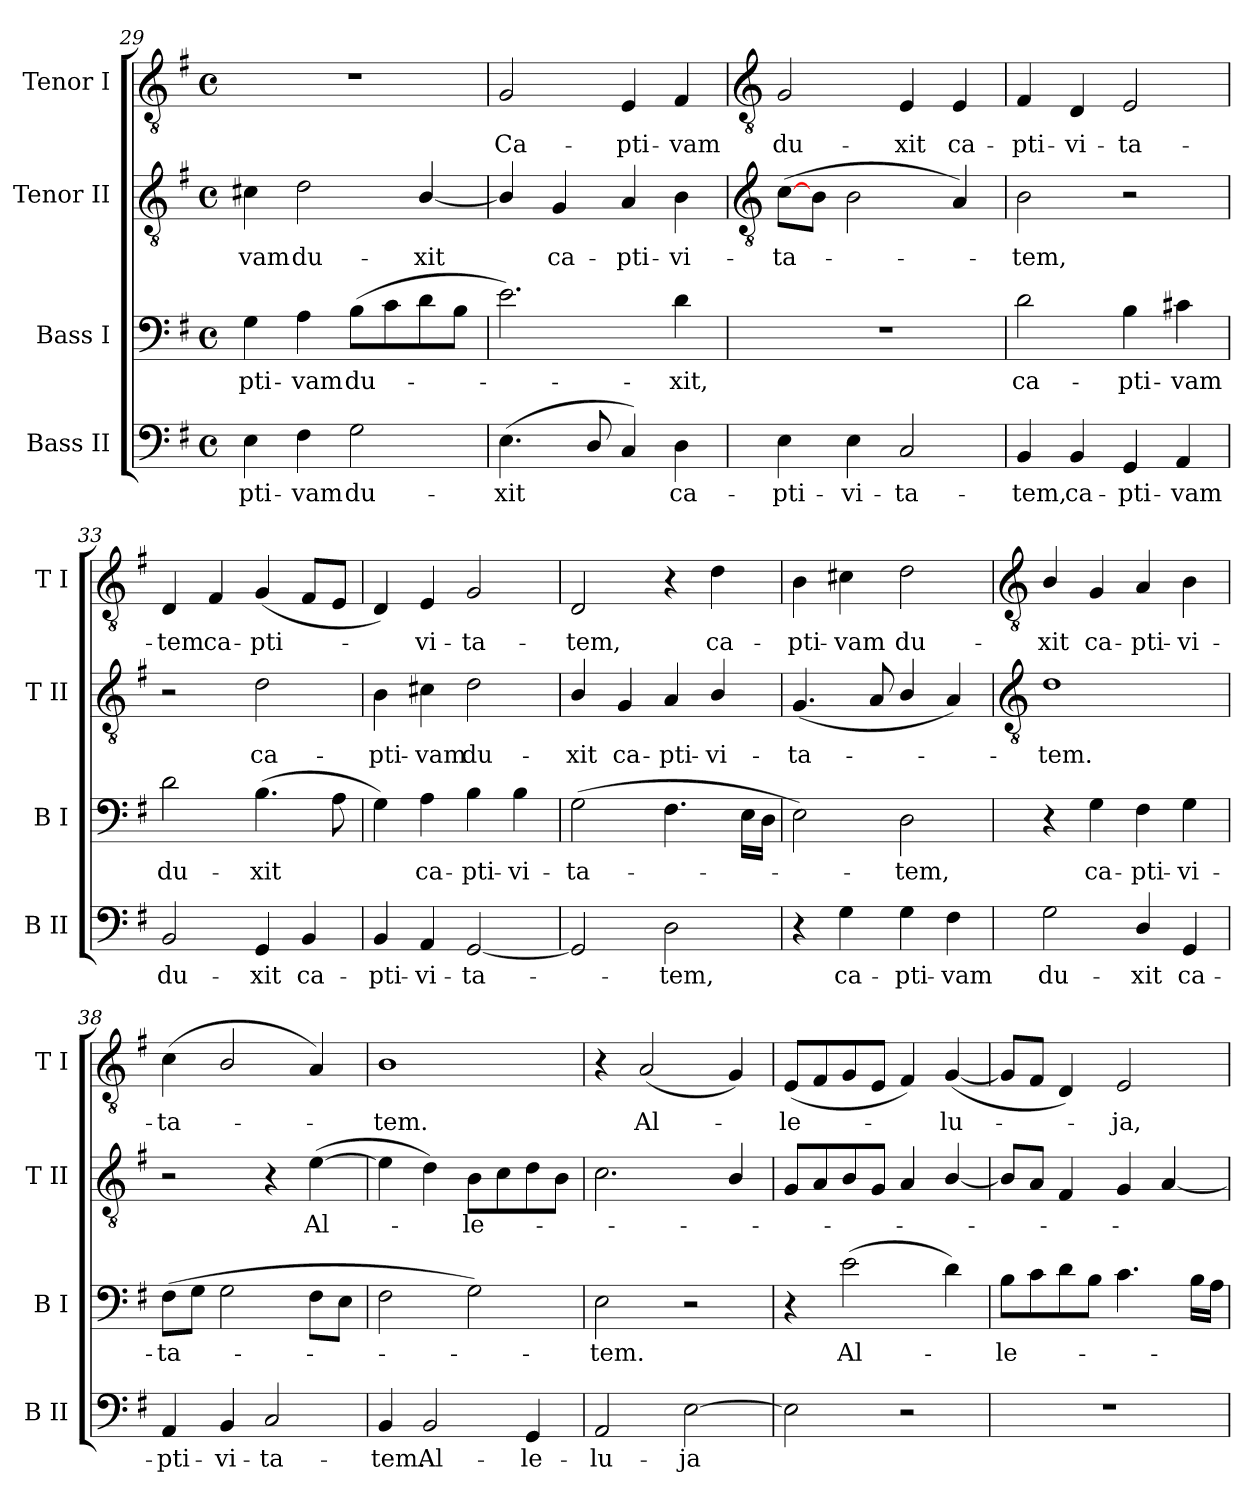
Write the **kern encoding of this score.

**kern	**text	**kern	**text	**kern	**text	**kern	**text
*part4	*part4	*part3	*part3	*part2	*part2	*part1	*part1
*staff4	*staff4	*staff3	*staff3	*staff2	*staff2	*staff1	*staff1
*I"Bass II	*	*I"Bass I	*	*I"Tenor II	*	*I"Tenor I	*
*I'B II	*	*I'B I	*	*I'T II	*	*I'T I	*
*clefF4	*	*clefF4	*	*clefGv2	*	*clefGv2	*
*k[f#]	*	*k[f#]	*	*k[f#]	*	*k[f#]	*
*G:	*	*G:	*	*G:	*	*G:	*
*M4/4	*	*M4/4	*	*M4/4	*	*M4/4	*
*met(c)	*	*met(c)	*	*met(c)	*	*met(c)	*
=29	=29	=29	=29	=29	=29	=29	=29
!	!LO:LY:b	!	!LO:LY:b	!	!LO:LY:b	!	!
4E	-pti-	4G	-pti-	4c#X	-vam	1r	.
!	!LO:LY:b	!	!LO:LY:b	!	!LO:LY:b	!	!
4F#	-vam	4A	-vam	2d	du-	.	.
!	!LO:LY:b	!	!LO:LY:b	!	!	!	!
2G	du-	(>8BL	du-	.	.	.	.
.	.	8c	.	.	.	.	.
!	!	!	!	!	!LO:LY:b	!	!
.	.	8d	.	[4B/	-xit	.	.
.	.	8BJ	.	.	.	.	.
=30	=30	=30	=30	=30	=30	=30	=30
!	!LO:LY:b	!	!	!	!	!	!LO:LY:b
(<4.E	-xit	2.e)	.	4B/]	.	2G	Ca-
!	!	!	!	!	!LO:LY:b	!	!
.	.	.	.	4G	ca-	.	.
8D/	.	.	.	.	.	.	.
!	!	!	!	!	!LO:LY:b	!	!LO:LY:b
4C)	.	.	.	4A	-pti-	4E	-pti-
!	!LO:LY:b	!	!LO:LY:b	!	!LO:LY:b	!	!LO:LY:b
4D	ca-	4d	xit,	4B	-vi-	4F#	-vam
!!LO:LB:g=z
=31	=31	=31	=31	=31	=31	=31	=31
*	*	*	*	*clefGv2	*	*clefGv2	*
!	!LO:LY:b	!	!	!	!LO:LY:b	!	!LO:LY:b
4E	-pti-	1r	.	(>[8cL	-ta-	2G	du-
.	.	.	.	8BJ	.	.	.
!	!LO:LY:b	!	!	!	!	!	!
4E	-vi-	.	.	2B\	.	.	.
!	!LO:LY:b	!	!	!	!	!	!LO:LY:b
2C	-ta-	.	.	.	.	4E	-xit
!	!	!	!	!	!	!	!LO:LY:b
.	.	.	.	4A)	.	4E	ca-
=32	=32	=32	=32	=32	=32	=32	=32
!	!LO:LY:b	!	!LO:LY:b	!	!LO:LY:b	!	!LO:LY:b
4BB	-tem,	2d	ca-	2B	tem,	4F#	-pti-
!	!LO:LY:b	!	!	!	!	!	!LO:LY:b
4BB	ca-	.	.	.	.	4D	-vi-
!	!LO:LY:b	!	!LO:LY:b	!	!	!	!LO:LY:b
4GG	-pti-	4B	-pti-	2r	.	2E	-ta-
!	!LO:LY:b	!	!LO:LY:b	!	!	!	!
4AA	-vam	4c#X	-vam	.	.	.	.
=33	=33	=33	=33	=33	=33	=33	=33
!	!LO:LY:b	!	!LO:LY:b	!	!	!	!LO:LY:b
2BB	du-	2d	du-	2r	.	4D	-tem
!	!	!	!	!	!	!	!LO:LY:b
.	.	.	.	.	.	4F#	ca-
!	!LO:LY:b	!	!LO:LY:b	!	!LO:LY:b	!	!LO:LY:b
4GG	-xit	(>4.B	-xit	2d	ca-	(<4G	-pti-
!	!LO:LY:b	!	!	!	!	!	!
4BB	ca-	.	.	.	.	8F#L	.
.	.	8A	.	.	.	8EJ	.
=34	=34	=34	=34	=34	=34	=34	=34
!	!LO:LY:b	!	!	!	!LO:LY:b	!	!
4BB	-pti-	4G)	.	4B	-pti-	4D)	.
!	!LO:LY:b	!	!LO:LY:b	!	!LO:LY:b	!	!LO:LY:b
4AA	-vi-	4A	ca-	4c#X	-vam	4E	vi-
!	!LO:LY:b	!	!LO:LY:b	!	!LO:LY:b	!	!LO:LY:b
[2GG	-ta-	4B	-pti-	2d	du-	2G	-ta-
!	!	!	!LO:LY:b	!	!	!	!
.	.	4B	-vi-	.	.	.	.
=35	=35	=35	=35	=35	=35	=35	=35
!	!	!	!LO:LY:b	!	!LO:LY:b	!	!LO:LY:b
2GG]	.	(>2G	-ta-	4B/	-xit	2D	-tem,
!	!	!	!	!	!LO:LY:b	!	!
.	.	.	.	4G	ca-	.	.
!	!LO:LY:b	!	!	!	!LO:LY:b	!	!
2D	tem,	4.F#	.	4A	-pti-	4r	.
!	!	!	!	!	!LO:LY:b	!	!LO:LY:b
.	.	.	.	4B/	-vi-	4d	ca-
.	.	16ELL	.	.	.	.	.
.	.	16DJJ	.	.	.	.	.
=36	=36	=36	=36	=36	=36	=36	=36
!	!	!	!	!	!LO:LY:b	!	!LO:LY:b
4r	.	2E)	.	(<4.G	-ta-	4B	-pti-
!	!LO:LY:b	!	!	!	!	!	!LO:LY:b
4G	ca-	.	.	.	.	4c#X	-vam
.	.	.	.	8A	.	.	.
!	!LO:LY:b	!	!LO:LY:b	!	!	!	!LO:LY:b
4G	-pti-	2D	tem,	4B/	.	2d	du-
!	!LO:LY:b	!	!	!	!	!	!
4F#	-vam	.	.	4A)	.	.	.
!!LO:LB:g=z
=37	=37	=37	=37	=37	=37	=37	=37
*	*	*	*	*clefGv2	*	*clefGv2	*
!	!LO:LY:b	!	!	!	!LO:LY:b	!	!LO:LY:b
2G	du-	4r	.	1d	tem.	4B/	-xit
!	!	!	!LO:LY:b	!	!	!	!LO:LY:b
.	.	4G	ca-	.	.	4G	ca-
!	!LO:LY:b	!	!LO:LY:b	!	!	!	!LO:LY:b
4D/	-xit	4F#	-pti-	.	.	4A	-pti-
!	!LO:LY:b	!	!LO:LY:b	!	!	!	!LO:LY:b
4GG	ca-	4G	-vi-	.	.	4B	-vi-
=38	=38	=38	=38	=38	=38	=38	=38
!	!LO:LY:b	!	!LO:LY:b	!	!	!	!LO:LY:b
4AA	-pti-	(>8F#L	-ta-	2r	.	(<4c	-ta-
.	.	8GJ	.	.	.	.	.
!	!LO:LY:b	!	!	!	!	!	!
4BB	-vi-	2G	.	.	.	2B/	.
!	!LO:LY:b	!	!	!	!	!	!
2C	-ta-	.	.	4r	.	.	.
!	!	!	!	!	!LO:LY:b	!	!
.	.	8F#L	.	(>[4e	Al-	4A)	.
.	.	8EJ	.	.	.	.	.
=39	=39	=39	=39	=39	=39	=39	=39
!	!LO:LY:b	!	!	!	!	!	!LO:LY:b
4BB	-tem.	2F#	.	4e]	.	1B	tem.
!	!LO:LY:b	!	!	!	!	!	!
2BB	Al-	.	.	4d)	.	.	.
!	!	!	!	!	!LO:LY:b	!	!
.	.	2G)	.	8BL	le-	.	.
.	.	.	.	8c	.	.	.
!	!LO:LY:b	!	!	!	!	!	!
4GG	-le-	.	.	8d	.	.	.
.	.	.	.	8BJ	.	.	.
=40	=40	=40	=40	=40	=40	=40	=40
!	!LO:LY:b	!	!LO:LY:b	!	!	!	!
2AA	-lu-	2E	tem.	2.c	.	4r	.
!	!	!	!	!	!	!	!LO:LY:b
.	.	.	.	.	.	(<2A	Al-
!	!LO:LY:b	!	!	!	!	!	!
[2E	-ja	2r	.	.	.	.	.
.	.	.	.	4B/	.	4G)	.
=41	=41	=41	=41	=41	=41	=41	=41
!	!	!	!	!	!	!	!LO:LY:b
2E]	.	4r	.	8GL	.	(<8EL	le-
.	.	.	.	8A	.	8F#	.
!	!	!	!LO:LY:b	!	!	!	!
.	.	(>2e	Al-	8B	.	8G	.
.	.	.	.	8GJ	.	8EJ	.
2r	.	.	.	4A	.	4F#)	.
!	!	!	!	!	!	!	!LO:LY:b
.	.	4d)	.	[4B/	.	(<[4G	lu-
=42	=42	=42	=42	=42	=42	=42	=42
!	!	!	!LO:LY:b	!	!	!	!
1r	.	8BL	le-	8BL]	.	8GL]	.
.	.	8c	.	8AJ	.	8F#J	.
.	.	8d	.	4F#	.	4D)	.
.	.	8BJ	.	.	.	.	.
!	!	!	!	!	!	!	!LO:LY:b
.	.	4.c	.	4G	.	2E	ja,
.	.	.	.	[4A	.	.	.
.	.	16BLL	.	.	.	.	.
.	.	16AJJ	.	.	.	.	.
=	=	=	=	=	=	=	=
*-	*-	*-	*-	*-	*-	*-	*-
